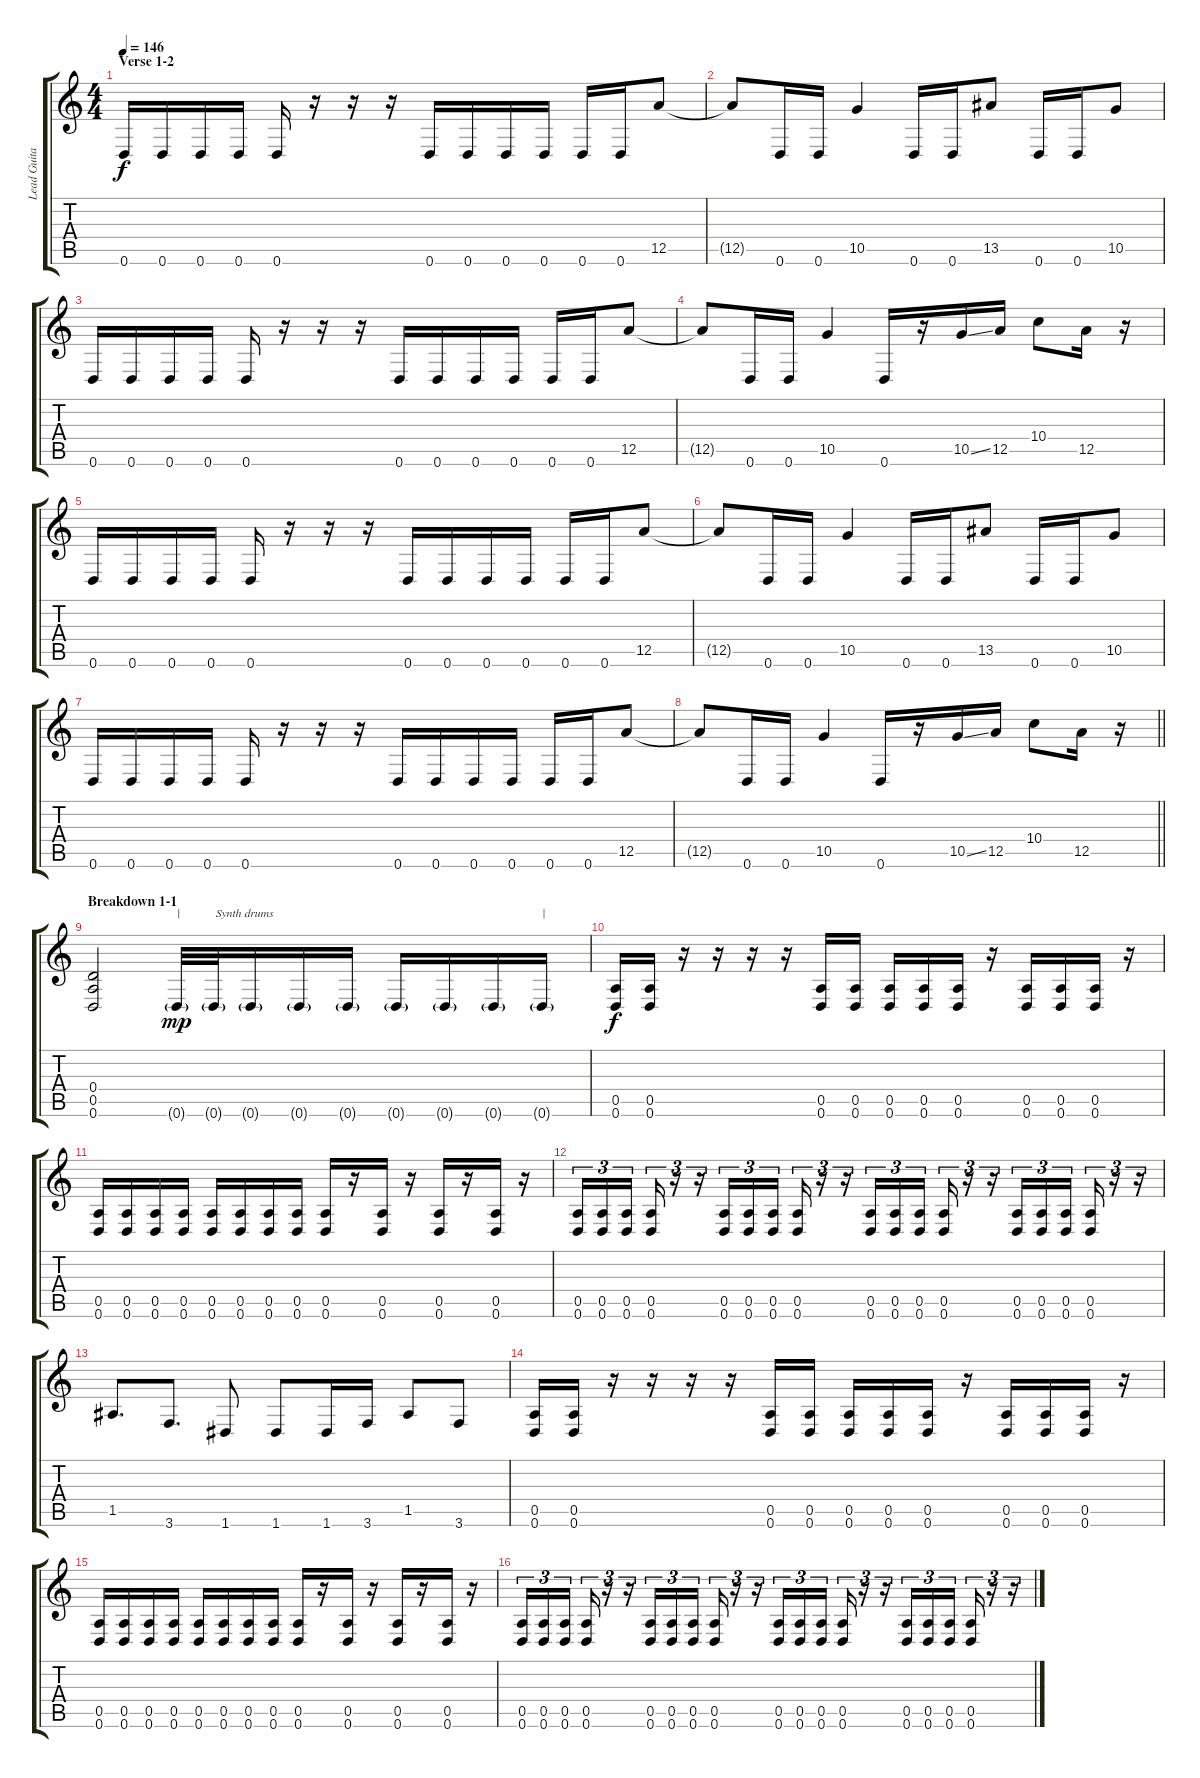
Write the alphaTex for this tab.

\track ("Lead Guitar" "Lead Guita") {instrument overdrivenguitar}
\staff {score tabs}
\tuning (E4 B3 G3 D3 A2 D2) {hide}
\ts (4 4)
\section ("" "Verse 1-2")
\tempo 146
\clef g2
\ks c
0.6.16{dy f} 0.6.16 0.6.16 0.6.16 0.6.16 r.16 r.16 r.16 0.6.16 0.6.16 0.6.16 0.6.16 0.6.16 0.6.16 12.5.8 |
12.5{t}.8 0.6.16 0.6.16 10.5.4 0.6.16 0.6.16 13.5.8 0.6.16 0.6.16 10.5.8 |
0.6.16 0.6.16 0.6.16 0.6.16 0.6.16 r.16 r.16 r.16 0.6.16 0.6.16 0.6.16 0.6.16 0.6.16 0.6.16 12.5.8 |
12.5{t}.8 0.6.16 0.6.16 10.5.4 0.6.16 r.16 10.5{ss}.16 12.5.16 10.4.8 12.5.16 r.16 |
0.6.16 0.6.16 0.6.16 0.6.16 0.6.16 r.16 r.16 r.16 0.6.16 0.6.16 0.6.16 0.6.16 0.6.16 0.6.16 12.5.8 |
12.5{t}.8 0.6.16 0.6.16 10.5.4 0.6.16 0.6.16 13.5.8 0.6.16 0.6.16 10.5.8 |
0.6.16 0.6.16 0.6.16 0.6.16 0.6.16 r.16 r.16 r.16 0.6.16 0.6.16 0.6.16 0.6.16 0.6.16 0.6.16 12.5.8 |
\barLineRight lightlight
12.5{t}.8 0.6.16 0.6.16 10.5.4 0.6.16 r.16 10.5{ss}.16 12.5.16 10.4.8 12.5.16 r.16 |
\section ("" "Breakdown 1-1")
(0.4 0.5 0.6).2 0.6{g}.32{txt "|            Synth drums" dy mp} 0.6{g}.32 0.6{g}.16 0.6{g}.16 0.6{g}.16 0.6{g}.16 0.6{g}.16 0.6{g}.16 0.6{g}.16{txt "|"} |
(0.5 0.6).16{dy f} (0.5 0.6).16 r.16 r.16 r.16 r.16 (0.5 0.6).16 (0.5 0.6).16 (0.5 0.6).16 (0.5 0.6).16 (0.5 0.6).16 r.16 (0.5 0.6).16 (0.5 0.6).16 (0.5 0.6).16 r.16 |
(0.5 0.6).16 (0.5 0.6).16 (0.5 0.6).16 (0.5 0.6).16 (0.5 0.6).16 (0.5 0.6).16 (0.5 0.6).16 (0.5 0.6).16 (0.5 0.6).16 r.16 (0.5 0.6).16 r.16 (0.5 0.6).16 r.16 (0.5 0.6).16 r.16 |
(0.5 0.6).16{tu (3 2)} (0.5 0.6).16{tu (3 2)} (0.5 0.6).16{tu (3 2) beam splitsecondary} (0.5 0.6).16{tu (3 2)} r.16{tu (3 2)} r.16{tu (3 2)} (0.5 0.6).16{tu (3 2)} (0.5 0.6).16{tu (3 2)} (0.5 0.6).16{tu (3 2) beam splitsecondary} (0.5 0.6).16{tu (3 2)} r.16{tu (3 2)} r.16{tu (3 2)} (0.5 0.6).16{tu (3 2)} (0.5 0.6).16{tu (3 2)} (0.5 0.6).16{tu (3 2) beam splitsecondary} (0.5 0.6).16{tu (3 2)} r.16{tu (3 2)} r.16{tu (3 2)} (0.5 0.6).16{tu (3 2)} (0.5 0.6).16{tu (3 2)} (0.5 0.6).16{tu (3 2) beam splitsecondary} (0.5 0.6).16{tu (3 2)} r.16{tu (3 2)} r.16{tu (3 2)} |
1.5.8{d} 3.6.8{d} 1.6.8 1.6.8 1.6.16 3.6.16 1.5.8 3.6.8 |
(0.5 0.6).16 (0.5 0.6).16 r.16 r.16 r.16 r.16 (0.5 0.6).16 (0.5 0.6).16 (0.5 0.6).16 (0.5 0.6).16 (0.5 0.6).16 r.16 (0.5 0.6).16 (0.5 0.6).16 (0.5 0.6).16 r.16 |
(0.5 0.6).16 (0.5 0.6).16 (0.5 0.6).16 (0.5 0.6).16 (0.5 0.6).16 (0.5 0.6).16 (0.5 0.6).16 (0.5 0.6).16 (0.5 0.6).16 r.16 (0.5 0.6).16 r.16 (0.5 0.6).16 r.16 (0.5 0.6).16 r.16 |
(0.5 0.6).16{tu (3 2)} (0.5 0.6).16{tu (3 2)} (0.5 0.6).16{tu (3 2) beam splitsecondary} (0.5 0.6).16{tu (3 2)} r.16{tu (3 2)} r.16{tu (3 2)} (0.5 0.6).16{tu (3 2)} (0.5 0.6).16{tu (3 2)} (0.5 0.6).16{tu (3 2) beam splitsecondary} (0.5 0.6).16{tu (3 2)} r.16{tu (3 2)} r.16{tu (3 2)} (0.5 0.6).16{tu (3 2)} (0.5 0.6).16{tu (3 2)} (0.5 0.6).16{tu (3 2) beam splitsecondary} (0.5 0.6).16{tu (3 2)} r.16{tu (3 2)} r.16{tu (3 2)} (0.5 0.6).16{tu (3 2)} (0.5 0.6).16{tu (3 2)} (0.5 0.6).16{tu (3 2) beam splitsecondary} (0.5 0.6).16{tu (3 2)} r.16{tu (3 2)} r.16{tu (3 2)}
